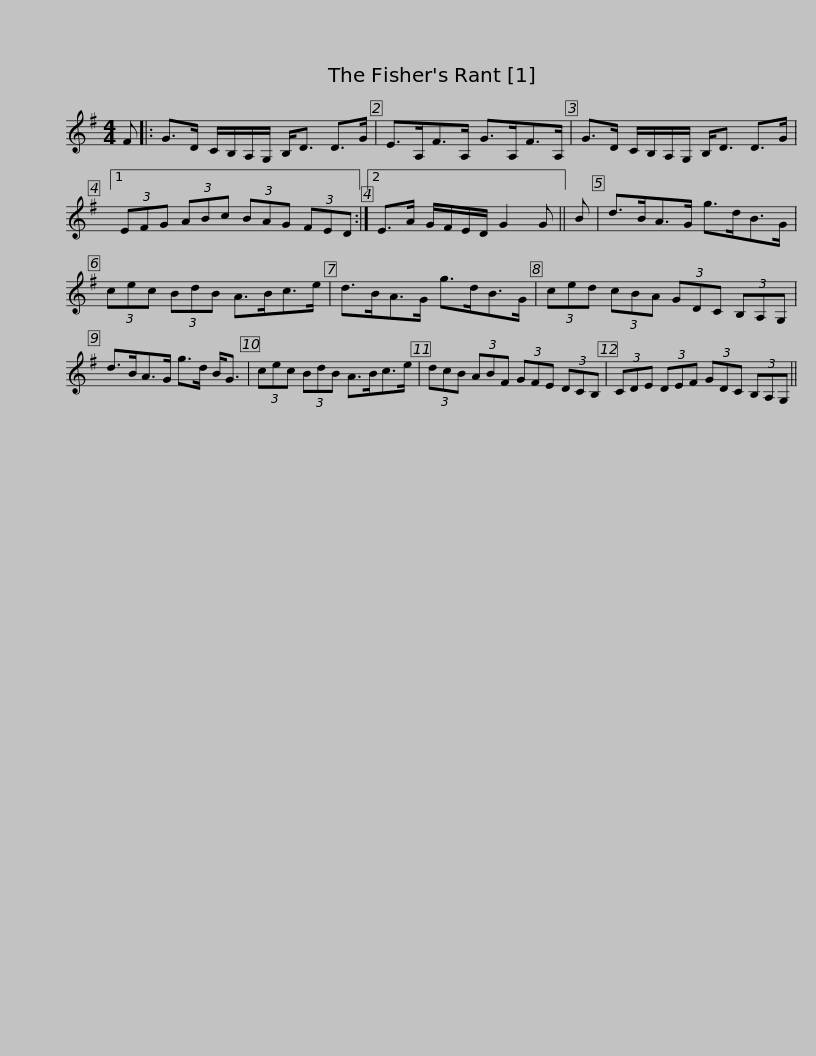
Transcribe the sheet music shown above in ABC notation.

X:1
L:1/8
M:4/4
I:linebreak $
K:G
V:1 treble
V:1
 F |: G>D C/B,/A,/G,/ B,<D D>G | E>A,F>A, G>A,F>A, | G>D C/B,/A,/G,/ B,<D D>G |1$ (3EFG (3ABc (3BAG (3FED :|2 %5
 E>A G/F/E/D/ G2 G || B | d>BA>G g>dB>G | (3cec (3BdB A>Bc>e |$ d>BA>G g>dB>G | %10
 (3ced (3cBA (3GDC (3B,A,G, | d>BA>G g>d B<G | (3cec (3BdB A>Bc>e |$ (3dcB (3ABF (3GFE (3DCB, | (3CDE (3DEF (3GDC (3B,A,G, || %15
